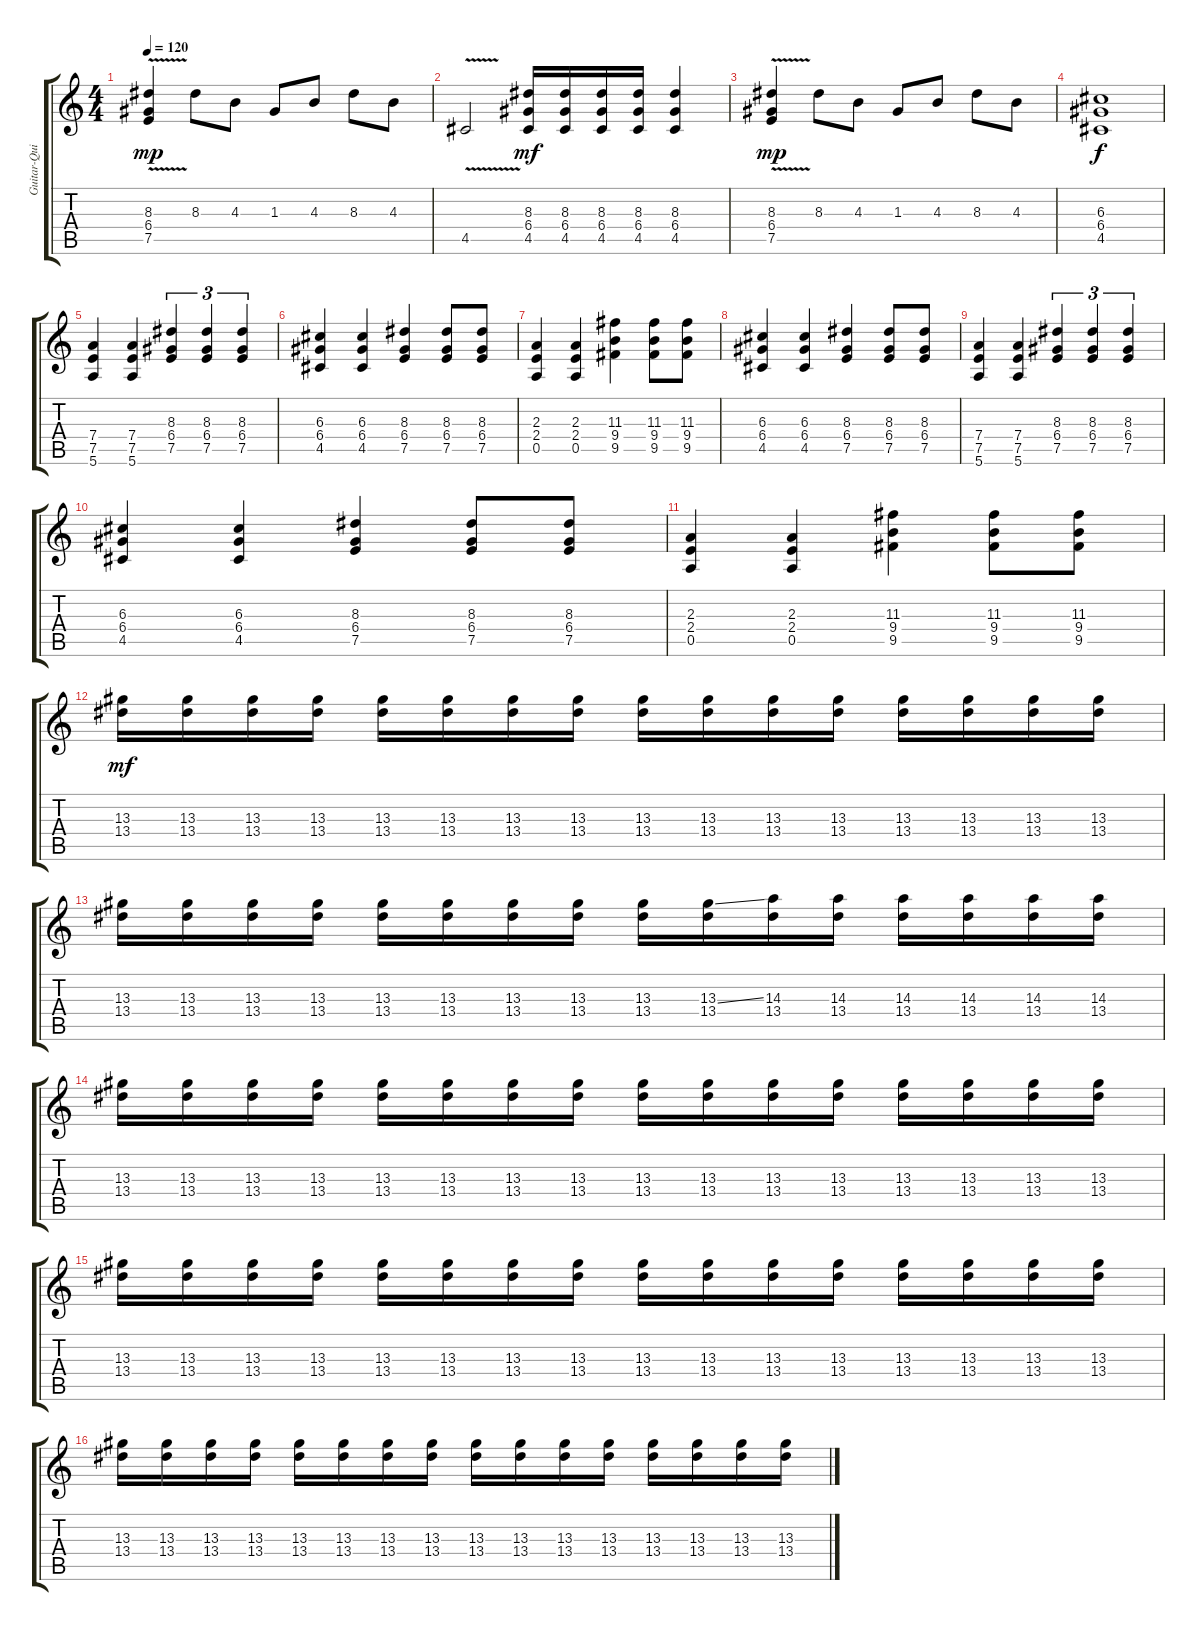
\track ("Guitar-Quinn Allman" "Guitar-Qui") {instrument distortionguitar}
\staff {score tabs}
\tuning (E4 B3 G3 D3 A2 E2) {hide}
\ts (4 4)
\tempo 120
\clef g2
\ks c
(8.3{v} 6.4{v} 7.5{v}).4{dy mp} 8.3.8 4.3.8 1.3.8 4.3.8 8.3.8 4.3.8 |
4.5{v}.2 (8.3 6.4 4.5).16{dy mf} (8.3 6.4 4.5).16 (8.3 6.4 4.5).16 (8.3 6.4 4.5).16 (8.3 6.4 4.5).4 |
(8.3{v} 6.4{v} 7.5{v}).4{dy mp} 8.3.8 4.3.8 1.3.8 4.3.8 8.3.8 4.3.8 |
(6.3 6.4 4.5).1{dy f} |
(7.4 7.5 5.6).4 (7.4 7.5 5.6).4 (8.3 6.4 7.5).4{tu (3 2)} (8.3 6.4 7.5).4{tu (3 2)} (8.3 6.4 7.5).4{tu (3 2)} |
(6.3 6.4 4.5).4 (6.3 6.4 4.5).4 (8.3 6.4 7.5).4 (8.3 6.4 7.5).8 (8.3 6.4 7.5).8 |
(2.3 2.4 0.5).4 (2.3 2.4 0.5).4 (11.3 9.4 9.5).4 (11.3 9.4 9.5).8 (11.3 9.4 9.5).8 |
(6.3 6.4 4.5).4 (6.3 6.4 4.5).4 (8.3 6.4 7.5).4 (8.3 6.4 7.5).8 (8.3 6.4 7.5).8 |
(7.4 7.5 5.6).4 (7.4 7.5 5.6).4 (8.3 6.4 7.5).4{tu (3 2)} (8.3 6.4 7.5).4{tu (3 2)} (8.3 6.4 7.5).4{tu (3 2)} |
(6.3 6.4 4.5).4 (6.3 6.4 4.5).4 (8.3 6.4 7.5).4 (8.3 6.4 7.5).8 (8.3 6.4 7.5).8 |
(2.3 2.4 0.5).4 (2.3 2.4 0.5).4 (11.3 9.4 9.5).4 (11.3 9.4 9.5).8 (11.3 9.4 9.5).8 |
(13.3 13.4).16{dy mf} (13.3 13.4).16 (13.3 13.4).16 (13.3 13.4).16 (13.3 13.4).16{balance 4} (13.3 13.4).16 (13.3 13.4).16 (13.3 13.4).16 (13.3 13.4).16 (13.3 13.4).16 (13.3 13.4).16 (13.3 13.4).16 (13.3 13.4).16 (13.3 13.4).16 (13.3 13.4).16 (13.3 13.4).16 |
(13.3 13.4).16 (13.3 13.4).16 (13.3 13.4).16 (13.3 13.4).16 (13.3 13.4).16 (13.3 13.4).16 (13.3 13.4).16 (13.3 13.4).16 (13.3 13.4).16 (13.3{ss} 13.4).16 (14.3 13.4).16 (14.3 13.4).16 (14.3 13.4).16 (14.3 13.4).16 (14.3 13.4).16 (14.3 13.4).16 |
(13.3 13.4).16 (13.3 13.4).16 (13.3 13.4).16 (13.3 13.4).16 (13.3 13.4).16{balance 8} (13.3 13.4).16 (13.3 13.4).16 (13.3 13.4).16 (13.3 13.4).16 (13.3 13.4).16 (13.3 13.4).16 (13.3 13.4).16 (13.3 13.4).16{balance 4} (13.3 13.4).16 (13.3 13.4).16 (13.3 13.4).16 |
(13.3 13.4).16 (13.3 13.4).16 (13.3 13.4).16 (13.3 13.4).16 (13.3 13.4).16 (13.3 13.4).16 (13.3 13.4).16 (13.3 13.4).16 (13.3 13.4).16{balance 8} (13.3 13.4).16 (13.3 13.4).16 (13.3 13.4).16 (13.3 13.4).16 (13.3 13.4).16 (13.3 13.4).16 (13.3 13.4).16 |
(13.3 13.4).16 (13.3 13.4).16 (13.3 13.4).16 (13.3 13.4).16 (13.3 13.4).16 (13.3 13.4).16 (13.3 13.4).16 (13.3 13.4).16 (13.3 13.4).16{balance 4} (13.3 13.4).16 (13.3 13.4).16 (13.3 13.4).16 (13.3 13.4).16 (13.3 13.4).16 (13.3 13.4).16 (13.3 13.4).16
